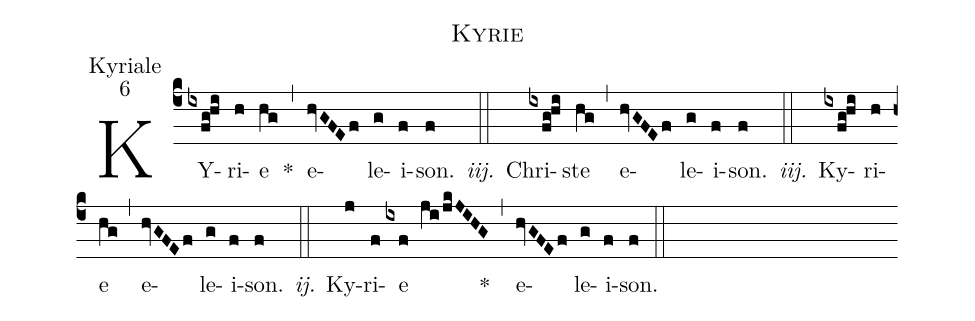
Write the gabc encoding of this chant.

name:Kyrie;
office-part:Kyriale;
mode:6;
%%
(c4) KY(ixfg!hi)ri(h)e(hg) *(,) e(hvGFEf)le(g)i(f)son.(f) <i>iij.</i>(::) Chri(ixfg!hi)ste(hg) (,) e(hvGFEf)le(g)i(f)son.(f) <i>iij.</i>(::) Ky(ixfg!hi)ri(h)e(hg) (,) e(hvGFEf)le(g)i(f)son.(f) <i>ij.</i>(::) Ky(j)ri(f)e(ixf ji/jkJIHG) *(,) e(hvGFEf)le(g)i(f)son.(f) (::)
